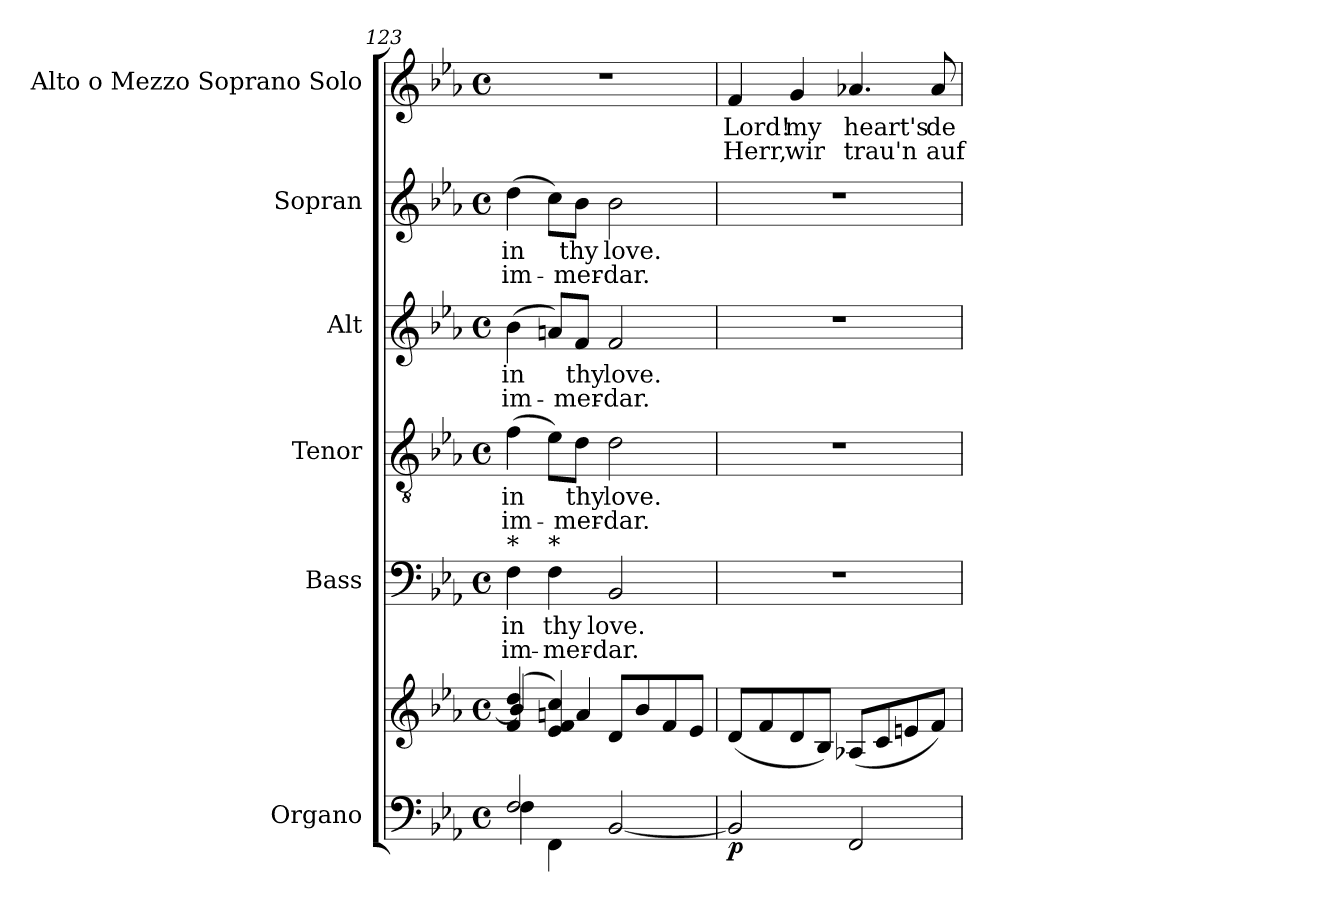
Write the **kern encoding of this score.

**kern	**kern	**dynam	**kern	**text	**text	**kern	**text	**text	**kern	**text	**text	**kern	**text	**text	**kern	**text	**text
*part6	*part6	*part6	*part5	*part5	*part5	*part4	*part4	*part4	*part3	*part3	*part3	*part2	*part2	*part2	*part1	*part1	*part1
*staff7	*staff6	*staff6/7	*staff5	*staff5	*staff5	*staff4	*staff4	*staff4	*staff3	*staff3	*staff3	*staff2	*staff2	*staff2	*staff1	*staff1	*staff1
*I"Organo	*	*	*I"Bass	*	*	*I"Tenor	*	*	*I"Alt	*	*	*I"Sopran	*	*	*I"Alto o Mezzo Soprano Solo	*	*
*	*	*	*I'B	*	*	*I'T	*	*	*I'A	*	*	*I'S	*	*	*I'S o l o	*	*
*clefF4	*clefG2	*	*clefF4	*	*	*clefGv2	*	*	*clefG2	*	*	*clefG2	*	*	*clefG2	*	*
*k[b-e-a-]	*k[b-e-a-]	*	*k[b-e-a-]	*	*	*k[b-e-a-]	*	*	*k[b-e-a-]	*	*	*k[b-e-a-]	*	*	*k[b-e-a-]	*	*
*M4/4	*M4/4	*	*M4/4	*	*	*M4/4	*	*	*M4/4	*	*	*M4/4	*	*	*M4/4	*	*
*met(c)	*met(c)	*	*met(c)	*	*	*met(c)	*	*	*met(c)	*	*	*met(c)	*	*	*met(c)	*	*
=123	=123	=123	=123	=123	=123	=123	=123	=123	=123	=123	=123	=123	=123	=123	=123	=123	=123
*^	*^	*	*	*	*	*	*	*	*	*	*	*	*	*	*	*	*
!	!	!	!	!	!LO:TX:a:t=*	!	!	!	!	!	!	!	!	!	!	!	!	!	!
!	!	!	!	!	!	!LO:LY:b	!LO:LY:b	!	!LO:LY:b	!LO:LY:b	!	!LO:LY:b	!LO:LY:b	!	!LO:LY:b	!LO:LY:b	!	!	!
2F/	4F\	(>4f/ 4dd/	4b-/]	.	4F\	in	im-	(>4f\	in	im-	(>4b-\	in	im-	(>4dd\	in	im-	1r	.	.
!	!	!	!	!	!LO:TX:a:t=*	!	!	!	!	!	!	!	!	!	!	!	!	!	!
!	!	!	!	!	!	!LO:LY:b	!LO:LY:b	!	!	!	!	!	!	!	!	!	!	!	!
.	4FF\	4e-/ 4f/ 4cc/)	4an/	.	4F\	thy	-mer-	8e-\L)	.	.	8an/L)	.	.	8cc\L)	.	.	.	.	.
!	!	!	!	!	!	!	!	!	!LO:LY:b	!LO:LY:b	!	!LO:LY:b	!LO:LY:b	!	!LO:LY:b	!LO:LY:b	!	!	!
.	.	.	.	.	.	.	.	8d\J	thy	-mer-	8f/J	thy	-mer-	8b-\J	thy	-mer-	.	.	.
!	!	!	!	!	!	!LO:LY:b	!LO:LY:b	!	!LO:LY:b	!LO:LY:b	!	!LO:LY:b	!LO:LY:b	!	!LO:LY:b	!LO:LY:b	!	!	!
[2BB-/	2ryy	8d/L	2ryy	.	2BB-/	love.	-dar.	2d\	love.	-dar.	2f/	love.	-dar.	2b-\	love.	-dar.	.	.	.
.	.	8b-/	.	.	.	.	.	.	.	.	.	.	.	.	.	.	.	.	.
.	.	8f/	.	.	.	.	.	.	.	.	.	.	.	.	.	.	.	.	.
.	.	8e-/J	.	.	.	.	.	.	.	.	.	.	.	.	.	.	.	.	.
*v	*v	*	*	*	*	*	*	*	*	*	*	*	*	*	*	*	*	*	*
*	*v	*v	*	*	*	*	*	*	*	*	*	*	*	*	*	*	*	*
!!LO:PB:g=z
=124	=124	=124	=124	=124	=124	=124	=124	=124	=124	=124	=124	=124	=124	=124	=124	=124	=124
!	!	!LO:DY:b=2	!	!	!	!	!	!	!	!	!	!	!	!	!	!LO:LY:b	!LO:LY:b
2BB-/]	(<8d/L	p	1r	.	.	1r	.	.	1r	.	.	1r	.	.	4f/	Lord!	Herr,
.	8f/	.	.	.	.	.	.	.	.	.	.	.	.	.	.	.	.
!	!	!	!	!	!	!	!	!	!	!	!	!	!	!	!	!LO:LY:b	!LO:LY:b
.	8d/	.	.	.	.	.	.	.	.	.	.	.	.	.	4g/	my	wir
.	8B-/J)	.	.	.	.	.	.	.	.	.	.	.	.	.	.	.	.
!	!	!	!	!	!	!	!	!	!	!	!	!	!	!	!	!LO:LY:b	!LO:LY:b
2FF/	(<8A-X/L	.	.	.	.	.	.	.	.	.	.	.	.	.	4.a-X/	heart's	trau'n
.	8c/	.	.	.	.	.	.	.	.	.	.	.	.	.	.	.	.
.	8en/	.	.	.	.	.	.	.	.	.	.	.	.	.	.	.	.
!	!	!	!	!	!	!	!	!	!	!	!	!	!	!	!	!LO:LY:b	!LO:LY:b
.	8f/J)	.	.	.	.	.	.	.	.	.	.	.	.	.	8a-/	de-	auf
=	=	=	=	=	=	=	=	=	=	=	=	=	=	=	=	=	=
*-	*-	*-	*-	*-	*-	*-	*-	*-	*-	*-	*-	*-	*-	*-	*-	*-	*-
